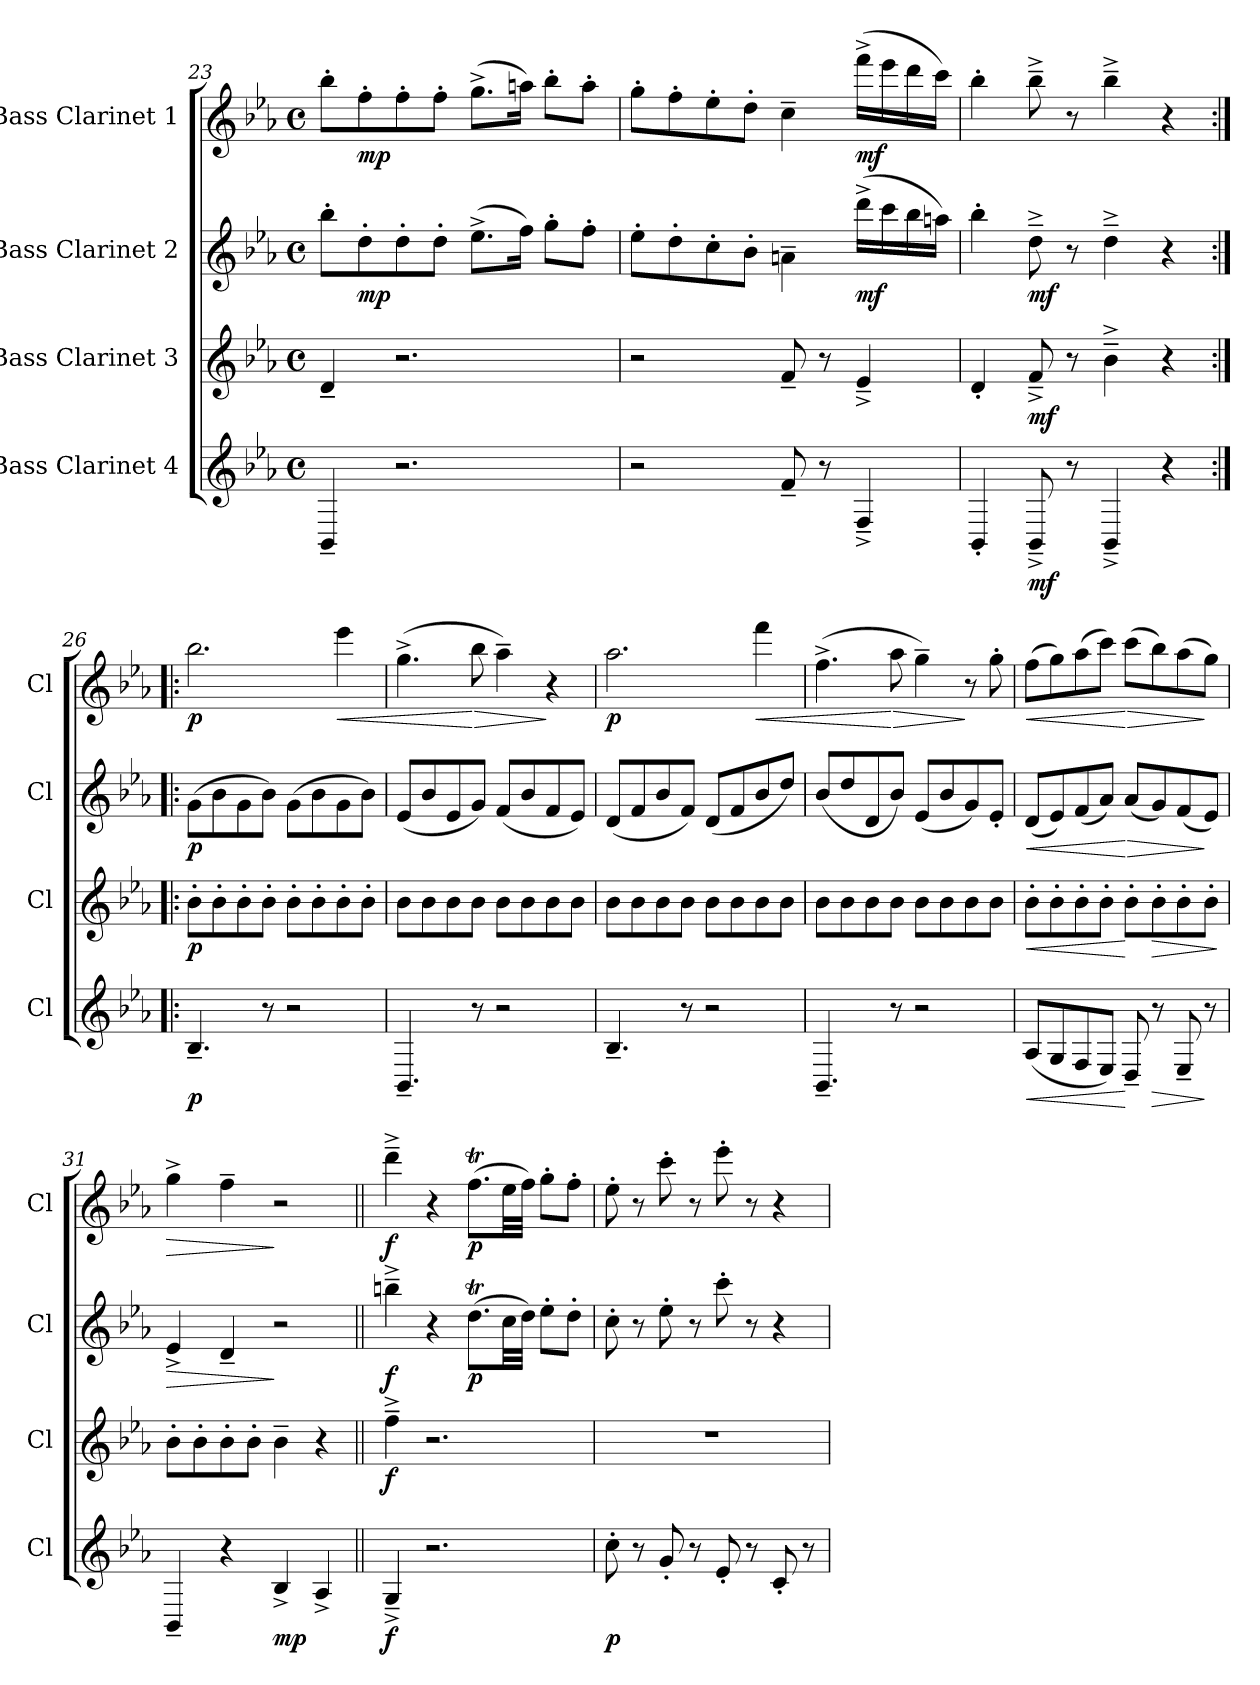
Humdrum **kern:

**kern	**dynam	**kern	**dynam	**kern	**dynam	**kern	**dynam
*part4	*part4	*part3	*part3	*part2	*part2	*part1	*part1
*staff4	*staff4	*staff3	*staff3	*staff2	*staff2	*staff1	*staff1
*I"Bass Clarinet 4	*	*I"Bass Clarinet 3	*	*I"Bass Clarinet 2	*	*I"Bass Clarinet 1	*
*I'Cl	*	*I'Cl	*	*I'Cl	*	*I'Cl	*
*clefG2	*	*clefG2	*	*clefG2	*	*clefG2	*
*ITrd8c14	*	*ITrd8c14	*	*ITrd8c14	*	*ITrd8c14	*
*k[b-e-a-]	*	*k[b-e-a-]	*	*k[b-e-a-]	*	*k[b-e-a-]	*
*E-:	*	*E-:	*	*E-:	*	*E-:	*
*M4/4	*	*M4/4	*	*M4/4	*	*M4/4	*
*met(c)	*	*met(c)	*	*met(c)	*	*met(c)	*
=23	=23	=23	=23	=23	=23	=23	=23
4BBB-~</	.	4D~</	.	8b-'>\L	.	8b-'>\L	.
!	!	!	!	!	!LO:DY:b	!	!LO:DY:b
.	.	.	.	8d'>\	mp	8f'>\	mp
2.r	.	2.r	.	8d'>\	.	8f'>\	.
.	.	.	.	8d'>\J	.	8f'>\J	.
.	.	.	.	(>8.e-^>\L	.	(>8.g^>\L	.
.	.	.	.	16f\Jk)	.	16an\Jk)	.
.	.	.	.	8g'>\L	.	8b-'>\L	.
.	.	.	.	8f'>\J	.	8a'>\J	.
=24	=24	=24	=24	=24	=24	=24	=24
2r	.	2r	.	8e-'>\L	.	8g'>\L	.
.	.	.	.	8d'>\	.	8f'>\	.
.	.	.	.	8c'>\	.	8e-'>\	.
.	.	.	.	8B-'>\J	.	8d'>\J	.
8F~</	.	8F~</	.	4An~>\	.	4c~>\	.
8r	.	8r	.	.	.	.	.
!	!	!	!	!	!LO:DY:b	!	!LO:DY:b
4FF^<~</	.	4E-^<~</	.	(>16dd^>\LL	mf	(>16ff^>\LL	mf
.	.	.	.	16cc\	.	16ee-\	.
.	.	.	.	16b-\	.	16dd\	.
.	.	.	.	16an\JJ)	.	16cc\JJ)	.
=25	=25	=25	=25	=25	=25	=25	=25
4BBB-'</	.	4D'</	.	4b-'>\	.	4b-'>\	.
!	!LO:DY:b	!	!LO:DY:b	!	!LO:DY:b	!	!
8BBB-^<~</	mf	8F^<~</	mf	8d^>~>\	mf	8b-^>~>\	.
8r	.	8r	.	8r	.	8r	.
4BBB-^<~</	.	4B-^>~>\	.	4d^>~>\	.	4b-^>~>\	.
4r	.	4r	.	4r	.	4r	.
!!LO:PB:g=z
=26:|!|:	=26:|!|:	=26:|!|:	=26:|!|:	=26:|!|:	=26:|!|:	=26:|!|:	=26:|!|:
!	!LO:DY:b	!	!LO:DY:b	!	!LO:DY:b	!	!LO:DY:b
4.BB-~</	p	8B-'>\L	p	(>8G\L	p	2.b-\	p
.	.	8B-'>\	.	8B-\	.	.	.
.	.	8B-'>\	.	8G\	.	.	.
8r	.	8B-'>\J	.	8B-\J)	.	.	.
2r	.	8B-'>\L	.	(>8G\L	.	.	.
.	.	8B-'>\	.	8B-\	.	.	.
!	!	!	!	!	!	!	!LO:HP:b
.	.	8B-'>\	.	8G\	.	4ee-\	<
.	.	8B-'>\J	.	8B-\J)	.	.	.
=27	=27	=27	=27	=27	=27	=27	=27
4.BBB-~</	.	8B-\L	.	(<8E-/L	.	(>4.g^>\	.
.	.	8B-\	.	8B-/	.	.	.
.	.	8B-\	.	8E-/	.	.	.
!	!	!	!	!	!	!	!LO:HP:n=1:b
8r	.	8B-\J	.	8G/J)	.	8b-\	[ >
2r	.	8B-\L	.	(<8F/L	.	4a-~>\)	.
.	.	8B-\	.	8B-/	.	.	.
.	.	8B-\	.	8F/	.	4r	]
.	.	8B-\J	.	8E-/J)	.	.	.
=28	=28	=28	=28	=28	=28	=28	=28
!	!	!	!	!	!	!	!LO:DY:b
4.BB-~</	.	8B-\L	.	(<8D/L	.	2.a-\	p
.	.	8B-\	.	8F/	.	.	.
.	.	8B-\	.	8B-/	.	.	.
8r	.	8B-\J	.	8F/J)	.	.	.
2r	.	8B-\L	.	(<8D/L	.	.	.
.	.	8B-\	.	8F/	.	.	.
!	!	!	!	!	!	!	!LO:HP:b
.	.	8B-\	.	8B-/	.	4ff\	<
.	.	8B-\J	.	8d/J)	.	.	.
=29	=29	=29	=29	=29	=29	=29	=29
4.BBB-~</	.	8B-\L	.	(<8B-/L	.	(>4.f^>\	.
.	.	8B-\	.	8d/	.	.	.
.	.	8B-\	.	8D/	.	.	.
!	!	!	!	!	!	!	!LO:HP:n=1:b
8r	.	8B-\J	.	8B-/J)	.	8a-\	[ >
2r	.	8B-\L	.	(<8E-/L	.	4g~>\)	.
.	.	8B-\	.	8B-/	.	.	.
.	.	8B-\	.	8G/)	.	8r	]
.	.	8B-\J	.	8E-'</J	.	8g'>\	.
=30	=30	=30	=30	=30	=30	=30	=30
!	!LO:HP:b	!	!LO:HP:b	!	!LO:HP:b	!	!LO:HP:b
(<8AA-/L	<	8B-'>\L	<	(<8D/L	<	(>8f\L	<
8GG/	.	8B-'>\	.	8E-/)	.	8g\)	.
8FF/	.	8B-'>\	.	(<8F/	.	(>8a-\	.
8EE-/J)	.	8B-'>\J	.	8A-/J)	.	8cc\J)	.
!	!	!	!	!	!LO:HP:n=1:b	!	!LO:HP:n=1:b
8DD~</	[	8B-'>\L	[	(<8A-/L	[ >	(>8cc\L	[ >
!	!LO:HP:b	!	!LO:HP:b	!	!	!	!
8r	>	8B-'>\	>	8G/)	.	8b-\)	.
8EE-~</	.	8B-'>\	.	(<8F/	.	(>8a-\	.
8r	]	8B-'>\J	.	8E-/J)	]	8g\J)	]
.	.	.	]	.	.	.	.
=31	=31	=31	=31	=31	=31	=31	=31
!	!	!	!	!	!LO:HP:b	!	!LO:HP:b
4BBB-~</	.	8B-'>\L	.	4E-^</	>	4g^>\	>
.	.	8B-'>\	.	.	.	.	.
4r	.	8B-'>\	.	4D~</	.	4f~>\	.
.	.	8B-'>\J	.	.	.	.	.
!	!LO:DY:b	!	!	!	!	!	!
4BB-^</	mp	4B-~>\	.	2r	]	2r	]
4AA-^</	.	4r	.	.	.	.	.
=32||	=32||	=32||	=32||	=32||	=32||	=32||	=32||
!	!LO:DY:b	!	!LO:DY:b	!	!LO:DY:b	!	!LO:DY:b
4GG^<~</	f	4f^>~>\	f	4bn^>~>\	f	4dd^>~>\	f
2.r	.	2.r	.	4r	.	4r	.
!	!	!	!	!	!LO:DY:b	!	!LO:DY:b
.	.	.	.	(>8.dt\L	p	(>8.fT\L	p
.	.	.	.	32c\LL	.	32e-\LL	.
.	.	.	.	32d\JJJ)	.	32f\JJJ)	.
.	.	.	.	8e-'>\L	.	8g'>\L	.
.	.	.	.	8d'>\J	.	8f'>\J	.
=33	=33	=33	=33	=33	=33	=33	=33
!	!LO:DY:b	!	!	!	!	!	!
8c'>\	p	1r	.	8c'>\	.	8e-'>\	.
8r	.	.	.	8r	.	8r	.
8G'</	.	.	.	8e-'>\	.	8cc'>\	.
8r	.	.	.	8r	.	8r	.
8E-'</	.	.	.	8cc'>\	.	8ee-'>\	.
8r	.	.	.	8r	.	8r	.
8C'</	.	.	.	4r	.	4r	.
8r	.	.	.	.	.	.	.
=	=	=	=	=	=	=	=
*-	*-	*-	*-	*-	*-	*-	*-
